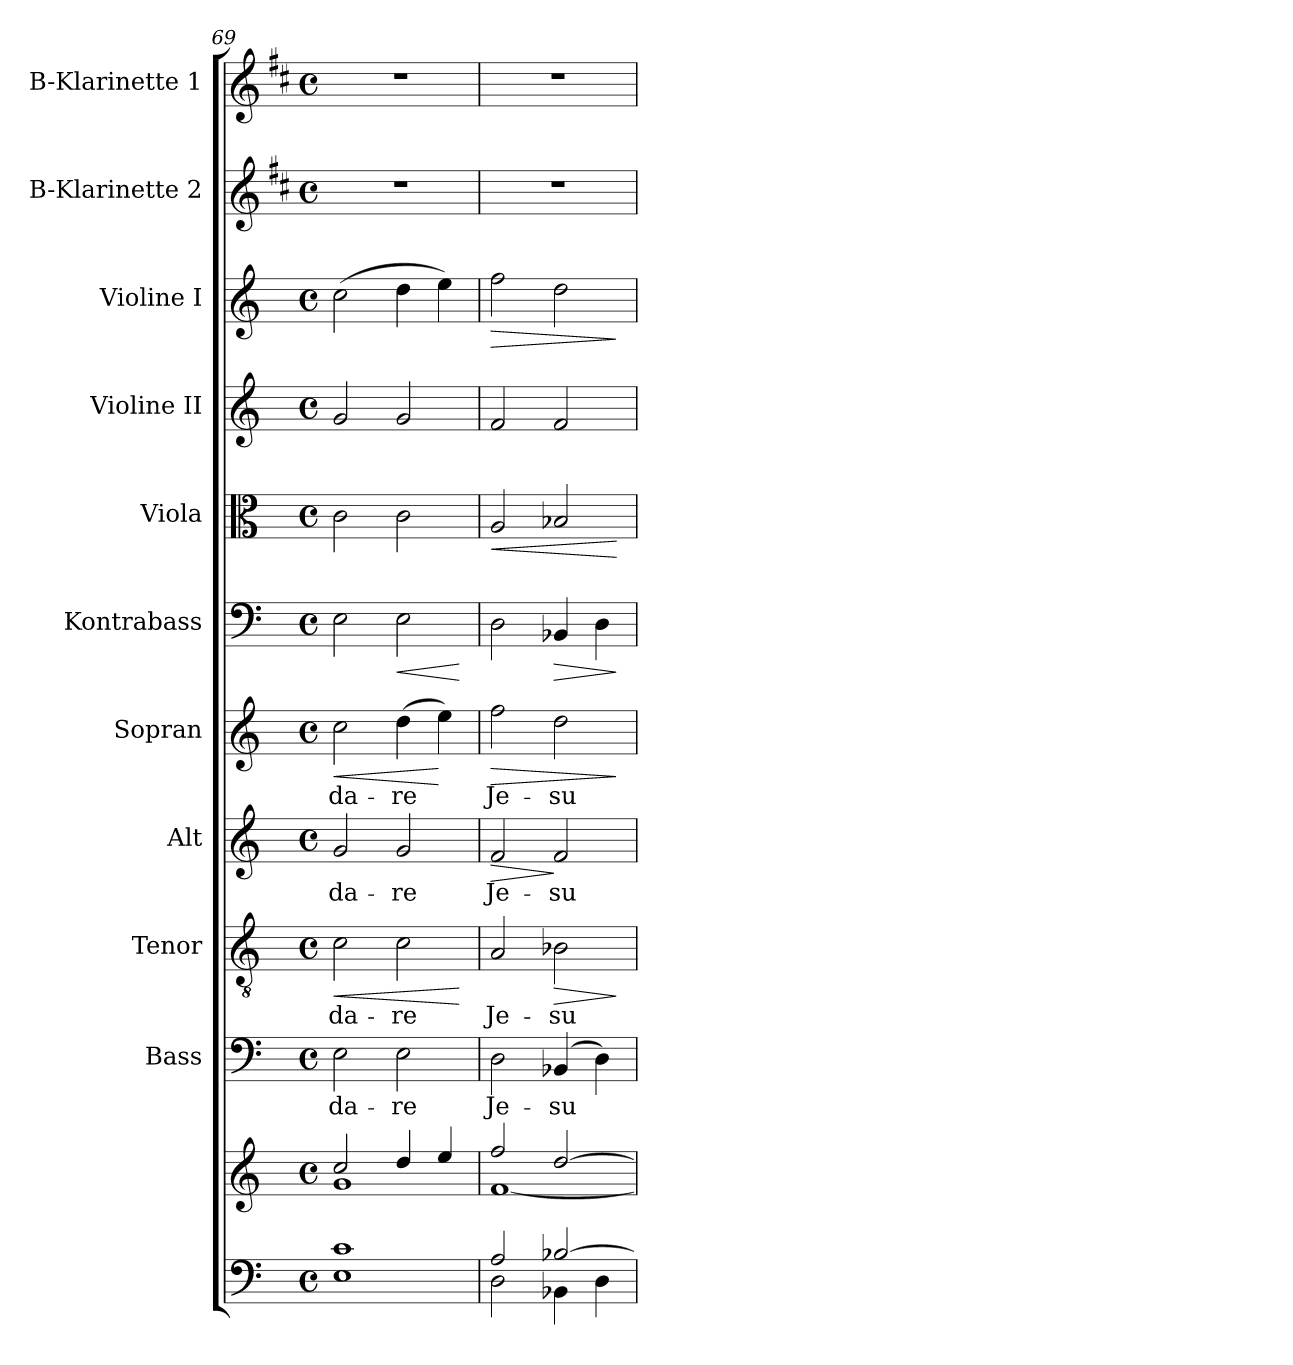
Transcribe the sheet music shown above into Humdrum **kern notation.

**kern	**kern	**kern	**text	**kern	**text	**dynam	**kern	**text	**dynam	**kern	**text	**dynam	**kern	**dynam	**kern	**dynam	**kern	**kern	**dynam	**kern	**kern
*part11	*part11	*part10	*part10	*part9	*part9	*part9	*part8	*part8	*part8	*part7	*part7	*part7	*part6	*part6	*part5	*part5	*part4	*part3	*part3	*part2	*part1
*staff12	*staff11	*staff10	*staff10	*staff9	*staff9	*staff9	*staff8	*staff8	*staff8	*staff7	*staff7	*staff7	*staff6	*staff6	*staff5	*staff5	*staff4	*staff3	*staff3	*staff2	*staff1
*	*	*I"Bass	*	*I"Tenor	*	*	*I"Alt	*	*	*I"Sopran	*	*	*I"Kontrabass	*	*I"Viola	*	*I"Violine II	*I"Violine I	*	*I"B-Klarinette 2	*I"B-Klarinette 1
*	*	*I'B.	*	*I'T.	*	*	*I'A.	*	*	*I'S.	*	*	*I'Kb.	*	*I'Vla.	*	*I'Vl. II	*I'Vl. I	*	*I'B Kl. 2	*I'B Kl. 1
*clefF4	*clefG2	*clefF4	*	*clefGv2	*	*	*clefG2	*	*	*clefG2	*	*	*clefF4	*	*clefC3	*	*clefG2	*clefG2	*	*clefG2	*clefG2
*	*	*	*	*	*	*	*	*	*	*	*	*	*ITrd7c12	*	*	*	*	*	*	*ITrd1c2	*ITrd1c2
*k[]	*k[]	*k[]	*	*k[]	*	*	*k[]	*	*	*k[]	*	*	*k[]	*	*k[]	*	*k[]	*k[]	*	*k[]	*k[]
*C:	*C:	*C:	*	*C:	*	*	*C:	*	*	*C:	*	*	*C:	*	*C:	*	*C:	*C:	*	*C:	*C:
*M4/4	*M4/4	*M4/4	*	*M4/4	*	*	*M4/4	*	*	*M4/4	*	*	*M4/4	*	*M4/4	*	*M4/4	*M4/4	*	*M4/4	*M4/4
*met(c)	*met(c)	*met(c)	*	*met(c)	*	*	*met(c)	*	*	*met(c)	*	*	*met(c)	*	*met(c)	*	*met(c)	*met(c)	*	*met(c)	*met(c)
=69	=69	=69	=69	=69	=69	=69	=69	=69	=69	=69	=69	=69	=69	=69	=69	=69	=69	=69	=69	=69	=69
*^	*^	*	*	*	*	*	*	*	*	*	*	*	*	*	*	*	*	*	*	*	*
!	!	!	!	!	!LO:LY:b	!	!LO:LY:b	!LO:HP:b	!	!LO:LY:b	!	!	!LO:LY:b	!LO:HP:b	!	!	!	!	!	!	!	!	!
1c	1E	2cc/	1g	2E\	-da-	2c\	-da-	<	2g/	-da-	.	2cc\	-da-	<	2EE\	.	2c\	.	2g/	(>2cc\	.	1r	1r
!	!	!	!	!	!LO:LY:b	!	!LO:LY:b	!	!	!LO:LY:b	!	!	!LO:LY:b	!	!	!LO:HP:b	!	!	!	!	!	!	!
.	.	4dd/	.	2E\	-re	2c\	-re	.	2g/	-re	.	(>4dd\	-re	.	2EE\	<	2c\	.	2g/	4dd\	.	.	.
.	.	4ee/	.	.	.	.	.	.	.	.	.	4ee\)	.	[	.	.	.	.	.	4ee\)	.	.	.
*v	*v	*	*	*	*	*	*	*	*	*	*	*	*	*	*	*	*	*	*	*	*	*	*
*	*v	*v	*	*	*	*	*	*	*	*	*	*	*	*	*	*	*	*	*	*	*	*
.	.	.	.	.	.	[	.	.	.	.	.	.	.	[	.	.	.	.	.	.	.
=70	=70	=70	=70	=70	=70	=70	=70	=70	=70	=70	=70	=70	=70	=70	=70	=70	=70	=70	=70	=70	=70
*^	*^	*	*	*	*	*	*	*	*	*	*	*	*	*	*	*	*	*	*	*	*
!	!	!	!	!	!LO:LY:b	!	!LO:LY:b	!	!	!LO:LY:b	!LO:HP:b	!	!LO:LY:b	!LO:HP:b	!	!	!	!LO:HP:b	!	!	!LO:HP:b	!	!
2A/	2D\	2ff/	[<1f	2D\	Je-	2A/	Je-	.	2f/	Je-	>	2ff\	Je-	>	2DD\	.	2A/	<	2f/	2ff\	>	1r	1r
!	!	!	!	!	!LO:LY:b	!	!LO:LY:b	!LO:HP:b	!	!LO:LY:b	!	!	!LO:LY:b	!	!	!LO:HP:b	!	!	!	!	!	!	!
[>2B-X/	4BB-X\	[>2dd/	.	(4BB-X/	-su	2B-X\	-su	>	2f/	-su	]	2dd\	-su	.	4BBB-X/	>	2B-X/	.	2f/	2dd\	.	.	.
.	4D\	.	.	4D\)	.	.	.	.	.	.	.	.	.	.	4DD\	.	.	.	.	.	.	.	.
*v	*v	*	*	*	*	*	*	*	*	*	*	*	*	*	*	*	*	*	*	*	*	*	*
*	*v	*v	*	*	*	*	*	*	*	*	*	*	*	*	*	*	*	*	*	*	*	*
.	.	.	.	.	.	]	.	.	.	.	.	]	.	]	.	[	.	.	]	.	.
=	=	=	=	=	=	=	=	=	=	=	=	=	=	=	=	=	=	=	=	=	=
*-	*-	*-	*-	*-	*-	*-	*-	*-	*-	*-	*-	*-	*-	*-	*-	*-	*-	*-	*-	*-	*-
